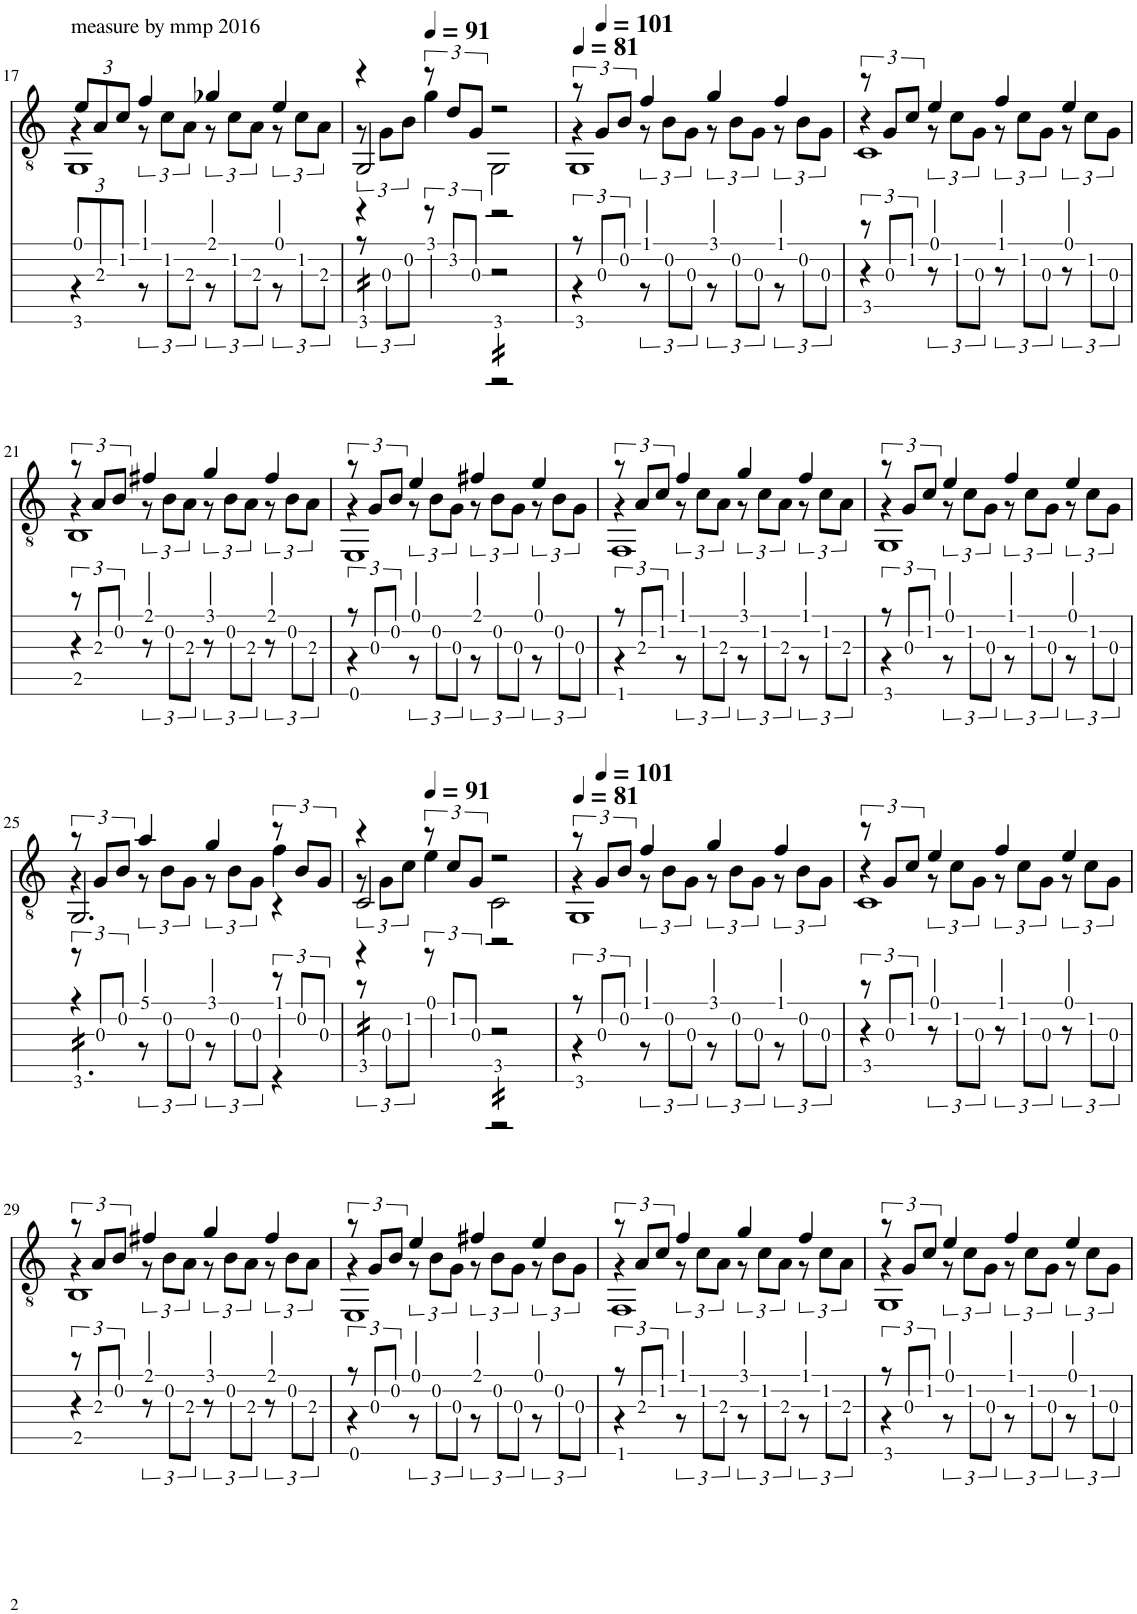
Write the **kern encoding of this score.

**kern	**kern
*part1	*part1
*staff2	*staff1
*I"Classical Guitar, classic guitar	*
*I'Guit.	*
!!LO:PB:g=z
*	*clefGv2
*k[]	*k[]
*M4/4	*M4/4
*Xbrackettup	*Xbrackettup
=17	=17
*^	*^
*	*^	*	*^
!	!	!	!LO:TX:a:t=measure by mmp 2016	!	!
12e/L	4r	1GG	12e/L	4r	1GG
12A/	.	.	12A/	.	.
12c/J	.	.	12c/J	.	.
*	*brackettup	*	*	*brackettup	*
4f/	12r	.	4f/	12r	.
.	12c\L	.	.	12c\L	.
.	12A\J	.	.	12A\J	.
4g-/	12r	.	4g-X/	12r	.
.	12c\L	.	.	12c\L	.
.	12A\J	.	.	12A\J	.
4e/	12r	.	4e/	12r	.
.	12c\L	.	.	12c\L	.
.	12A\J	.	.	12A\J	.
=18	=18	=18	=18	=18	=18
4r	12r	2GG/	4r	12r	2GG/
.	12G\L	.	.	12G\L	.
.	12B\J	.	.	12B\J	.
*	*	*	*MM91	*	*
12r	4g\	.	12r	4g\	.
12d/L	.	.	12d/L	.	.
12G/J	.	.	12G/J	.	.
2r	2GG\	2r	2r	2GG\	2r
=19	=19	=19	=19	=19	=19
*	*	*	*MM81	*	*
12r	4r	1GG	12r	4r	1GG
*	*	*	*MM101	*	*
12G/L	.	.	12G/L	.	.
12B/J	.	.	12B/J	.	.
4f/	12r	.	4f/	12r	.
.	12B\L	.	.	12B\L	.
.	12G\J	.	.	12G\J	.
4g/	12r	.	4g/	12r	.
.	12B\L	.	.	12B\L	.
.	12G\J	.	.	12G\J	.
4f/	12r	.	4f/	12r	.
.	12B\L	.	.	12B\L	.
.	12G\J	.	.	12G\J	.
=20	=20	=20	=20	=20	=20
12r	4r	1C	12r	4r	1C
12G/L	.	.	12G/L	.	.
12c/J	.	.	12c/J	.	.
4e/	12r	.	4e/	12r	.
.	12c\L	.	.	12c\L	.
.	12G\J	.	.	12G\J	.
4f/	12r	.	4f/	12r	.
.	12c\L	.	.	12c\L	.
.	12G\J	.	.	12G\J	.
4e/	12r	.	4e/	12r	.
.	12c\L	.	.	12c\L	.
.	12G\J	.	.	12G\J	.
!!LO:LB:g=z	!!	!!
=21	=21	=21	=21	=21	=21
12r	4r	1BB	12r	4r	1BB
12A/L	.	.	12A/L	.	.
12B/J	.	.	12B/J	.	.
4f#X/	12r	.	4f#X/	12r	.
.	12B\L	.	.	12B\L	.
.	12A\J	.	.	12A\J	.
4g/	12r	.	4g/	12r	.
.	12B\L	.	.	12B\L	.
.	12A\J	.	.	12A\J	.
4f#/	12r	.	4f#/	12r	.
.	12B\L	.	.	12B\L	.
.	12A\J	.	.	12A\J	.
=22	=22	=22	=22	=22	=22
12r	4r	1EE	12r	4r	1EE
12G/L	.	.	12G/L	.	.
12B/J	.	.	12B/J	.	.
4e/	12r	.	4e/	12r	.
.	12B\L	.	.	12B\L	.
.	12G\J	.	.	12G\J	.
4f#X/	12r	.	4f#X/	12r	.
.	12B\L	.	.	12B\L	.
.	12G\J	.	.	12G\J	.
4e/	12r	.	4e/	12r	.
.	12B\L	.	.	12B\L	.
.	12G\J	.	.	12G\J	.
=23	=23	=23	=23	=23	=23
12r	4r	1FF	12r	4r	1FF
12A/L	.	.	12A/L	.	.
12c/J	.	.	12c/J	.	.
4f/	12r	.	4f/	12r	.
.	12c\L	.	.	12c\L	.
.	12A\J	.	.	12A\J	.
4g/	12r	.	4g/	12r	.
.	12c\L	.	.	12c\L	.
.	12A\J	.	.	12A\J	.
4f/	12r	.	4f/	12r	.
.	12c\L	.	.	12c\L	.
.	12A\J	.	.	12A\J	.
=24	=24	=24	=24	=24	=24
12r	4r	1GG	12r	4r	1GG
12G/L	.	.	12G/L	.	.
12c/J	.	.	12c/J	.	.
4e/	12r	.	4e/	12r	.
.	12c\L	.	.	12c\L	.
.	12G\J	.	.	12G\J	.
4f/	12r	.	4f/	12r	.
.	12c\L	.	.	12c\L	.
.	12G\J	.	.	12G\J	.
4e/	12r	.	4e/	12r	.
.	12c\L	.	.	12c\L	.
.	12G\J	.	.	12G\J	.
!!LO:LB:g=z	!!	!!
=25	=25	=25	=25	=25	=25
12r	4r	2.GG/	12r	4r	2.GG/
12G/L	.	.	12G/L	.	.
12B/J	.	.	12B/J	.	.
4a/	12r	.	4a/	12r	.
.	12B\L	.	.	12B\L	.
.	12G\J	.	.	12G\J	.
4g/	12r	.	4g/	12r	.
.	12B\L	.	.	12B\L	.
.	12G\J	.	.	12G\J	.
12r	4f\	4r	12r	4f\	4r
12B/L	.	.	12B/L	.	.
12G/J	.	.	12G/J	.	.
=26	=26	=26	=26	=26	=26
4r	12r	2C/	4r	12r	2C/
.	12G\L	.	.	12G\L	.
.	12c\J	.	.	12c\J	.
*	*	*	*MM91	*	*
12r	4e\	.	12r	4e\	.
12c/L	.	.	12c/L	.	.
12G/J	.	.	12G/J	.	.
2r	2C\	2r	2r	2C\	2r
=27	=27	=27	=27	=27	=27
*	*	*	*MM81	*	*
12r	4r	1GG	12r	4r	1GG
*	*	*	*MM101	*	*
12G/L	.	.	12G/L	.	.
12B/J	.	.	12B/J	.	.
4f/	12r	.	4f/	12r	.
.	12B\L	.	.	12B\L	.
.	12G\J	.	.	12G\J	.
4g/	12r	.	4g/	12r	.
.	12B\L	.	.	12B\L	.
.	12G\J	.	.	12G\J	.
4f/	12r	.	4f/	12r	.
.	12B\L	.	.	12B\L	.
.	12G\J	.	.	12G\J	.
=28	=28	=28	=28	=28	=28
12r	4r	1C	12r	4r	1C
12G/L	.	.	12G/L	.	.
12c/J	.	.	12c/J	.	.
4e/	12r	.	4e/	12r	.
.	12c\L	.	.	12c\L	.
.	12G\J	.	.	12G\J	.
4f/	12r	.	4f/	12r	.
.	12c\L	.	.	12c\L	.
.	12G\J	.	.	12G\J	.
4e/	12r	.	4e/	12r	.
.	12c\L	.	.	12c\L	.
.	12G\J	.	.	12G\J	.
!!LO:LB:g=z	!!	!!
=29	=29	=29	=29	=29	=29
12r	4r	1BB	12r	4r	1BB
12A/L	.	.	12A/L	.	.
12B/J	.	.	12B/J	.	.
4f#X/	12r	.	4f#X/	12r	.
.	12B\L	.	.	12B\L	.
.	12A\J	.	.	12A\J	.
4g/	12r	.	4g/	12r	.
.	12B\L	.	.	12B\L	.
.	12A\J	.	.	12A\J	.
4f#/	12r	.	4f#/	12r	.
.	12B\L	.	.	12B\L	.
.	12A\J	.	.	12A\J	.
=30	=30	=30	=30	=30	=30
12r	4r	1EE	12r	4r	1EE
12G/L	.	.	12G/L	.	.
12B/J	.	.	12B/J	.	.
4e/	12r	.	4e/	12r	.
.	12B\L	.	.	12B\L	.
.	12G\J	.	.	12G\J	.
4f#X/	12r	.	4f#X/	12r	.
.	12B\L	.	.	12B\L	.
.	12G\J	.	.	12G\J	.
4e/	12r	.	4e/	12r	.
.	12B\L	.	.	12B\L	.
.	12G\J	.	.	12G\J	.
=31	=31	=31	=31	=31	=31
12r	4r	1FF	12r	4r	1FF
12A/L	.	.	12A/L	.	.
12c/J	.	.	12c/J	.	.
4f/	12r	.	4f/	12r	.
.	12c\L	.	.	12c\L	.
.	12A\J	.	.	12A\J	.
4g/	12r	.	4g/	12r	.
.	12c\L	.	.	12c\L	.
.	12A\J	.	.	12A\J	.
4f/	12r	.	4f/	12r	.
.	12c\L	.	.	12c\L	.
.	12A\J	.	.	12A\J	.
=32	=32	=32	=32	=32	=32
12r	4r	1GG	12r	4r	1GG
12G/L	.	.	12G/L	.	.
12c/J	.	.	12c/J	.	.
4e/	12r	.	4e/	12r	.
.	12c\L	.	.	12c\L	.
.	12G\J	.	.	12G\J	.
4f/	12r	.	4f/	12r	.
.	12c\L	.	.	12c\L	.
.	12G\J	.	.	12G\J	.
4e/	12r	.	4e/	12r	.
.	12c\L	.	.	12c\L	.
.	12G\J	.	.	12G\J	.
*v	*v	*v	*	*	*
*	*v	*v	*v
=	=
*-	*-
